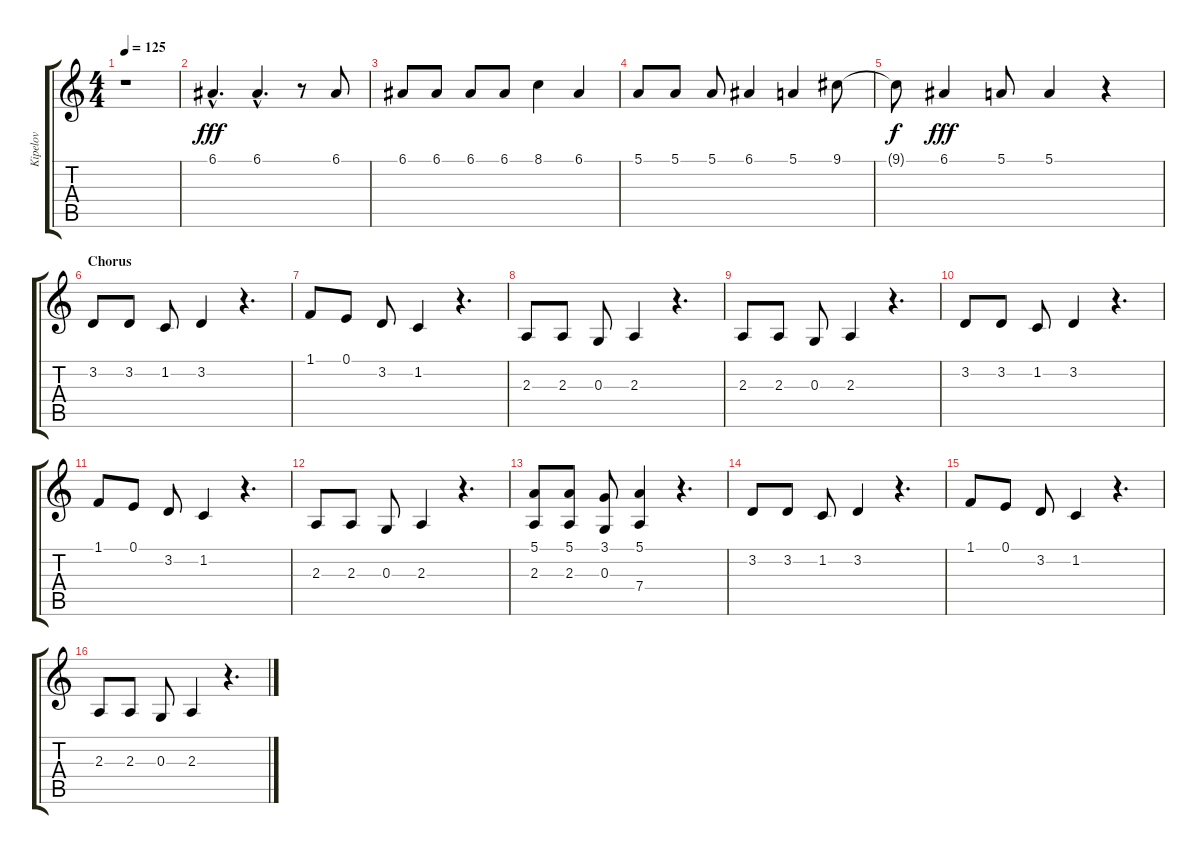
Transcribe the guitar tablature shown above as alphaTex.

\track ("Kipelov" "Kipelov") {instrument tenorsax}
\staff {score tabs}
\tuning (E4 B3 G3 D3 A2 E2) {hide}
\ts (4 4)
\tempo 125
\clef g2
\ks c
r.1{dy fff} |
6.1{hac}.4{d} 6.1{hac}.4{d} r.8 6.1.8 |
6.1.8 6.1.8 6.1.8 6.1.8 8.1.4 6.1.4 |
5.1.8 5.1.8 5.1.8 6.1.4 5.1.4 9.1.8 |
9.1{t}.8{dy f} 6.1.4{dy fff} 5.1.8 5.1.4 r.4 |
\section ("" "Chorus")
3.2.8 3.2.8 1.2.8 3.2.4 r.4{d} |
1.1.8 0.1.8 3.2.8 1.2.4 r.4{d} |
2.3.8 2.3.8 0.3.8 2.3.4 r.4{d} |
2.3.8 2.3.8 0.3.8 2.3.4 r.4{d} |
3.2.8 3.2.8 1.2.8 3.2.4 r.4{d} |
1.1.8 0.1.8 3.2.8 1.2.4 r.4{d} |
2.3.8 2.3.8 0.3.8 2.3.4 r.4{d} |
(5.1 2.3).8 (5.1 2.3).8 (3.1 0.3).8 (5.1 7.4).4 r.4{d} |
3.2.8 3.2.8 1.2.8 3.2.4 r.4{d} |
1.1.8 0.1.8 3.2.8 1.2.4 r.4{d} |
2.3.8 2.3.8 0.3.8 2.3.4 r.4{d}
